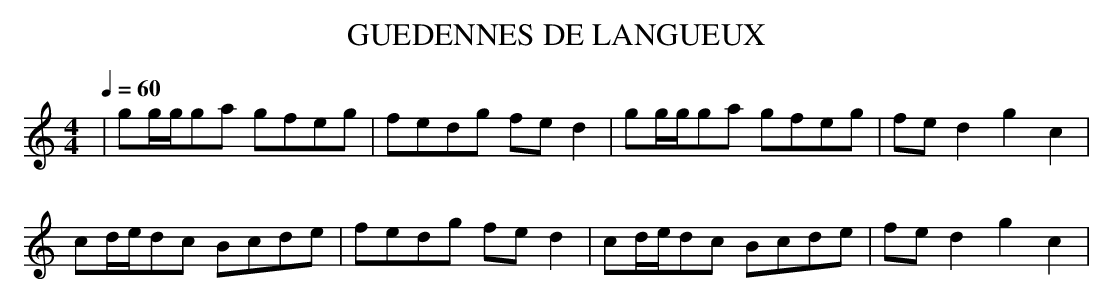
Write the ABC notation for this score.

X:1
T:GUEDENNES DE LANGUEUX
M:4/4
L:1/8
Q:1/4=60
K:C
|gg/2g/2ga gfeg|fedg fed2|gg/2g/2ga gfeg|fed2 g2c2|
cd/2e/2dc Bcde|fedg fed2|cd/2e/2dc Bcde|fed2 g2c2|
